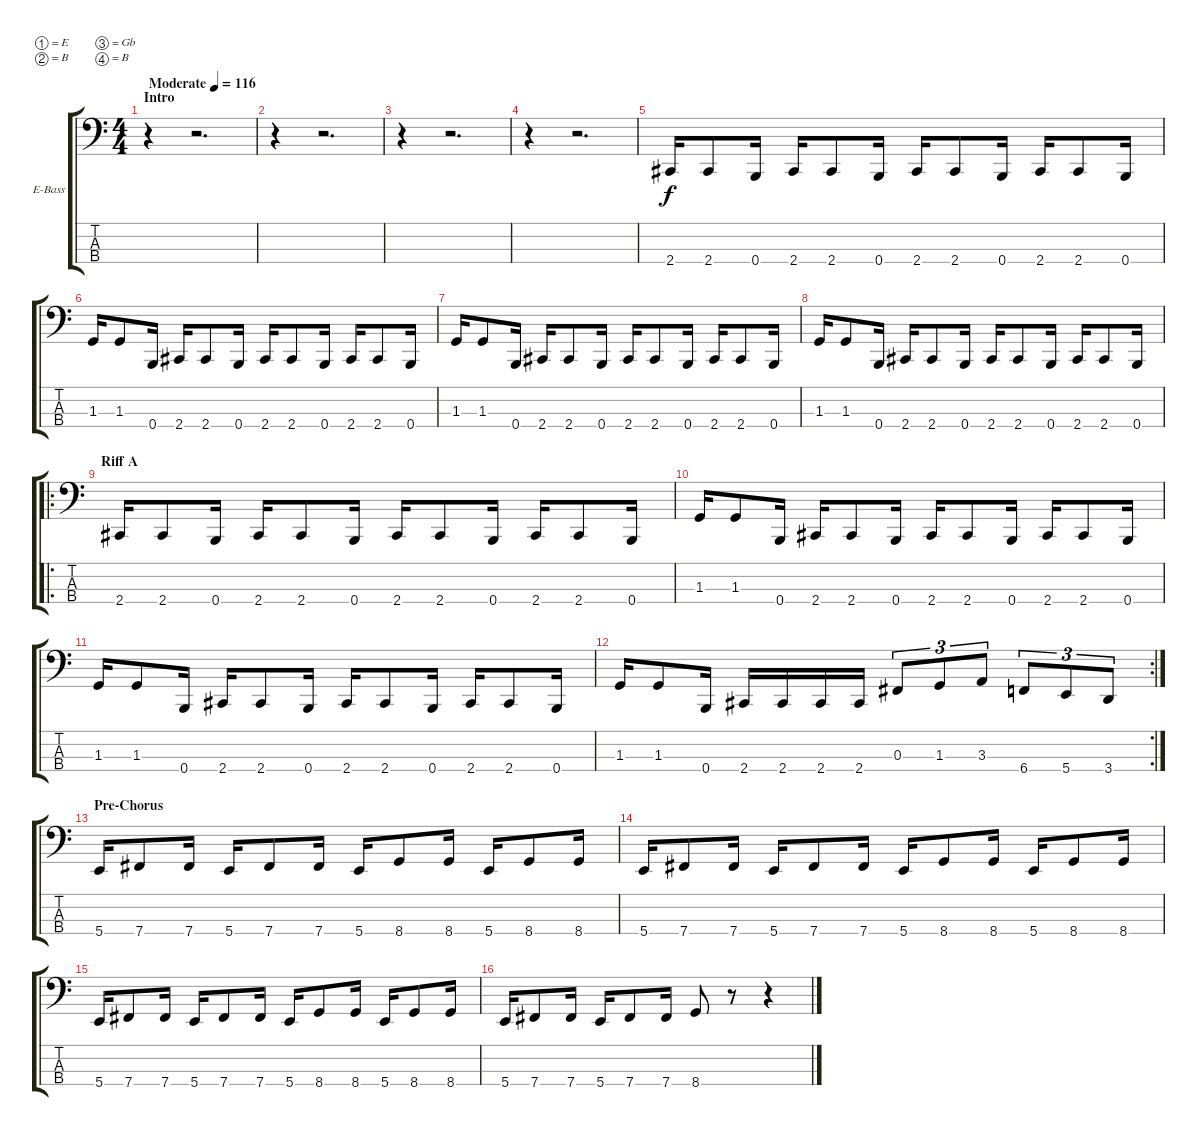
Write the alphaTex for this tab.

\bracketExtendMode groupsimilarinstruments
\firstSystemTrackNameOrientation horizontal
\otherSystemsTrackNameOrientation horizontal
\track ("Adam Duce" "E-Bass") {instrument electricbasspick}
\staff {score tabs}
\tuning (E2 B1 Gb1 B0)
\ts (4 4)
\beaming (8 2 2 2 2)
\section ("" "Intro")
\tempo (116 "Moderate")
\clef f4
\ks c
r.4{dy f instrument electricbasspick} r.2{d} |
r.4 r.2{d} |
r.4 r.2{d} |
r.4 r.2{d} |
2.4.16 2.4.8 0.4.16 2.4.16 2.4.8 0.4.16 2.4.16 2.4.8 0.4.16 2.4.16 2.4.8 0.4.16 |
1.3.16 1.3.8 0.4.16 2.4.16 2.4.8 0.4.16 2.4.16 2.4.8 0.4.16 2.4.16 2.4.8 0.4.16 |
1.3.16 1.3.8 0.4.16 2.4.16 2.4.8 0.4.16 2.4.16 2.4.8 0.4.16 2.4.16 2.4.8 0.4.16 |
1.3.16 1.3.8 0.4.16 2.4.16 2.4.8 0.4.16 2.4.16 2.4.8 0.4.16 2.4.16 2.4.8 0.4.16 |
\ro
\section ("" "Riff A")
2.4.16 2.4.8 0.4.16 2.4.16 2.4.8 0.4.16 2.4.16 2.4.8 0.4.16 2.4.16 2.4.8 0.4.16 |
1.3.16 1.3.8 0.4.16 2.4.16 2.4.8 0.4.16 2.4.16 2.4.8 0.4.16 2.4.16 2.4.8 0.4.16 |
1.3.16 1.3.8 0.4.16 2.4.16 2.4.8 0.4.16 2.4.16 2.4.8 0.4.16 2.4.16 2.4.8 0.4.16 |
\rc 2
1.3.16 1.3.8 0.4.16 2.4.16 2.4.16 2.4.16 2.4.16 0.3.8{tu (3 2)} 1.3.8{tu (3 2)} 3.3.8{tu (3 2)} 6.4.8{tu (3 2)} 5.4.8{tu (3 2)} 3.4.8{tu (3 2)} |
\section ("" "Pre-Chorus")
5.4.16 7.4.8 7.4.16 5.4.16 7.4.8 7.4.16 5.4.16 8.4.8 8.4.16 5.4.16 8.4.8 8.4.16 |
5.4.16 7.4.8 7.4.16 5.4.16 7.4.8 7.4.16 5.4.16 8.4.8 8.4.16 5.4.16 8.4.8 8.4.16 |
5.4.16 7.4.8 7.4.16 5.4.16 7.4.8 7.4.16 5.4.16 8.4.8 8.4.16 5.4.16 8.4.8 8.4.16 |
5.4.16 7.4.8 7.4.16 5.4.16 7.4.8 7.4.16 8.4.8 r.8 r.4
